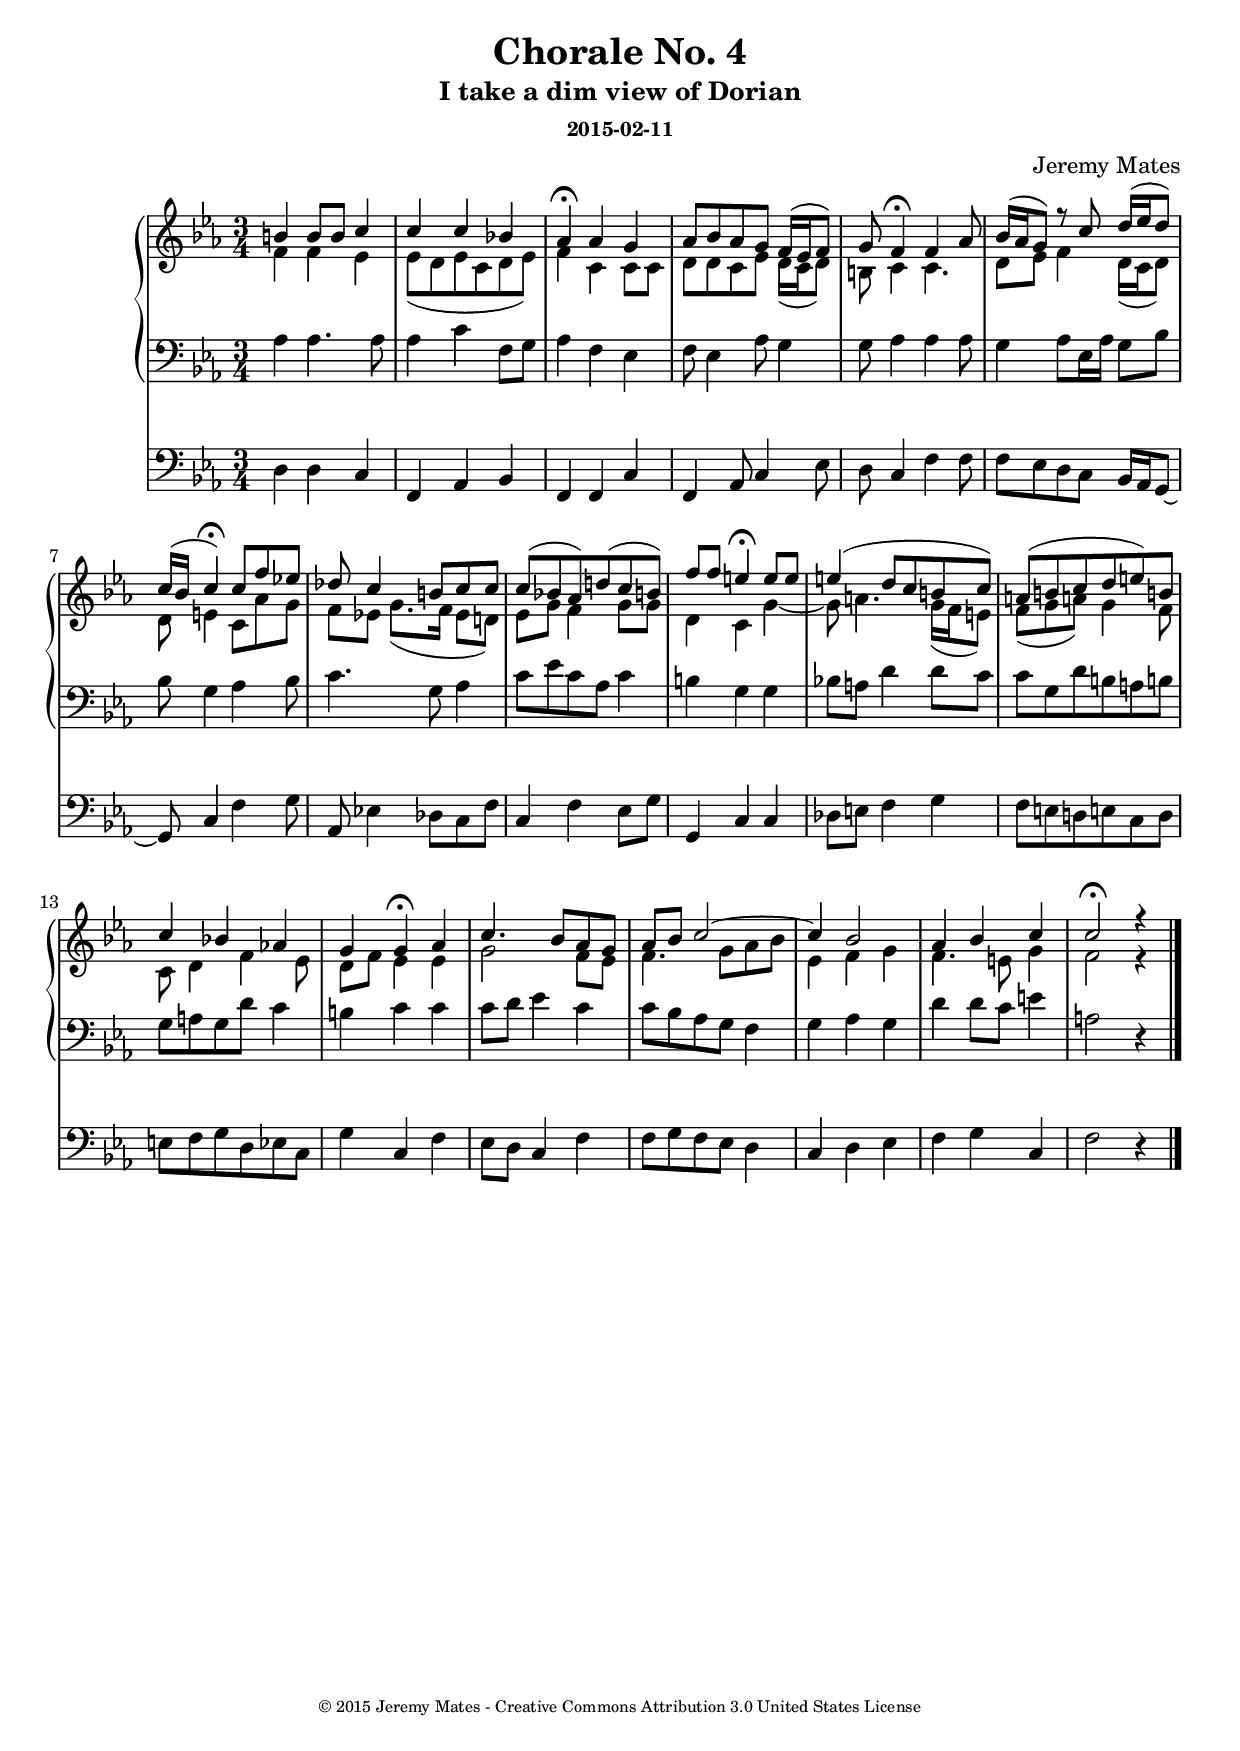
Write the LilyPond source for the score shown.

%%%%%%%%%%%%%%%%%%%%%%%%%%%%%%%%%%%%%%%%%%%%%%%%%%%%%%%%%%%%%%%%%%%%%%%%%%%%%%
%
% LilyPond engraving system - http://www.lilypond.org/
%
% timidity --config-file=organ.cfg

\version  "2.18.2"
\include  "articulate.ly"
\language "deutsch"

\header {
  title       = "Chorale No. 4"
  composer    = "Jeremy Mates"
  subtitle    = "I take a dim view of Dorian"
  subsubtitle = "2015-02-11"
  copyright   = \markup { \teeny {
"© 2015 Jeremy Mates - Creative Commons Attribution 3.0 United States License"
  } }
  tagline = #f
}

tempoandetc = {
  \set Score.tempoHideNote = ##t
  \accidentalStyle "neo-modern"
  \time 3/4
  \tempo 4=60
  \key f \dorian
}

%
%%%%%%%%%%%%%%%%%%%%%%%%%%%%%%%%%%%%%%%%%%%%%%%%%%%%%%%%%%%%%%%%%%%%%%%%%%%%%%
%

sopa = \relative b' {
  h4 h8 h c4
  c4 c b
  \tempo 4=37 as4\fermata \tempo 4=60 as g
  as8 b as g f16( es f8)
}

sopb = \relative b' {
  g8 \tempo 4=40 f4\fermata \tempo 4=60 f4 as8
  b16( as g8) r8     c8 d16( es d8)
  c16( b \tempo 4=35 c4)\fermata \tempo 4=60 c8 f es
  des8 c4 h8 c8 c
}

sopc = \relative b' {
  c8( b as) d( c h)
  f'8 f \tempo 4=39 e4\fermata \tempo 4=60 e8 e
  e4( d8 c h c)
  a8( h c d e) h

  c4 b as
  g4 \tempo 4=36 g\fermata \tempo 4=60 as
  c4. b8 as g
  as8 b c2~
  c4 b2
  as4 b c
  \tempo 4=39 c2\fermata r4
}

altoa = \relative f' {
  f4 f es
  es8( d es c d es)
  f4 c c8 c
  d8 d c es d16( c d8)
}

altob = \relative e' {
  h8 c4 c4.
  d8 es f4 d16( c d8)
  d8 e4 c8 as' g
  f8 es g8.( f16 es8 d)
}

altoc = \relative e' {
  es8 g f4 g8 g
  d4 c g'4~
  g8 a4. g16( f e8)
  f8( g a) g4 f8

  c8 d4 f4 es8 
  d8 f es4 es
  g2 f8 es8
  f4. g8 as b
  es,4 f g
  f4. e8 g4
  f2 r4
}

tenora = \relative a {
  as4 as4. as8
  as4 c f,8 g
  as4 f es
  f8 es4 as8 g4
}

tenorb = \relative a {
  g8 as4 as as8
  g4 as8 es16 as g8 b
  b8 g4 as4 b8
  c4. g8 as4
}

tenorc = \relative a {
  c8 es c as c4
  h4 g g
  b8 a8 d4 d8 c
  c8 g d' h a h

  g8 a g d' c4
  h4 c c
  c8 d es4 c4
  c8 b as g f4

  g4 as g
  d'4 d8 c e4
  a,2 r4
}

bassa = \relative f {
  d4 d4 c
  f,4 as b
  f4 f c'
  f,4 as8 c4 es8
}

bassb = \relative f {
  d8 c4 f f8
  f8 es d c b16 as g8~
  g8 c4 f4 g8
  as,8 es'!4 des8 c f
}

bassc = \relative f {
  c4 f4 es8 g
  g,4 c c
  des8 e f4 g
  f8 e d e c d

  e8 f g d es c
  g'4 c, f
  es8 d c4 f
  f8 g f es d4

  c4 d es
  f4 g c,
  f2 r4
}

%
%%%%%%%%%%%%%%%%%%%%%%%%%%%%%%%%%%%%%%%%%%%%%%%%%%%%%%%%%%%%%%%%%%%%%%%%%%%%%%
%
% MIDI

msop = \new Voice { \voiceOne
  \tempoandetc 
  \sopa \sopb
  \sopc
}

malto = \new Voice { \voiceTwo
  \tempoandetc 
  \altoa \altob
  \altoc
}

mtenor = {
  \tempoandetc 
  \tenora \tenorb
  \tenorc
}

mbass = {
  \tempoandetc 
  \bassa \bassb
  \bassc
}

%
%%%%%%%%%%%%%%%%%%%%%%%%%%%%%%%%%%%%%%%%%%%%%%%%%%%%%%%%%%%%%%%%%%%%%%%%%%%%%%
%
% SCORE

ssop = \new Voice {
  \tempoandetc 
  \voiceOne
  \sopa
  \sopb
  \sopc
  \bar "|."
}

salto = \new Voice {
  \tempoandetc 
  \voiceTwo
  \altoa
  \altob
  \altoc
  \bar "|."
}

stenor = {
  \tempoandetc 
  \clef bass
  \tenora
  \tenorb
  \tenorc
  \bar "|."
}

sbass = {
  \tempoandetc 
  \bassa
  \bassb
  \bassc
  \bar "|."
}

upper = {
  \clef treble
  \set Staff.printPartCombineTexts = ##f
  \partcombine \ssop \salto
}

lower = {
  \clef treble
  \stenor
}

%
%%%%%%%%%%%%%%%%%%%%%%%%%%%%%%%%%%%%%%%%%%%%%%%%%%%%%%%%%%%%%%%%%%%%%%%%%%%%%%
%

thescore = {
 <<
  \new PianoStaff << \new Staff \upper \new Staff \lower >>
  \new Staff << \clef bass \sbass >>
 >>
}

themidi = {
 <<
  \set Score.midiChannelMapping = #'staff
  \new Staff = "soprano" <<
%   \set Staff.midiInstrument = #"electric piano 1"
    \msop
  >>
  \new Staff = "alto" <<
%   \set Staff.midiInstrument = #"electric piano 1"
    \malto
  >>
  \new Staff = "tenor" <<
%   \set Staff.midiInstrument = #"electric piano 1"
    \mtenor
  >>
  \new Staff = "bass" <<
%   \set Staff.midiInstrument = #"electric piano 1"
    \mbass
  >>
 >>
}

\score {
  \thescore
  \layout { }
}

\score {
  \articulate { \themidi }
% \themidi
  \midi { }
}

%
%%%%%%%%%%%%%%%%%%%%%%%%%%%%%%%%%%%%%%%%%%%%%%%%%%%%%%%%%%%%%%%%%%%%%%%%%%%%%%
